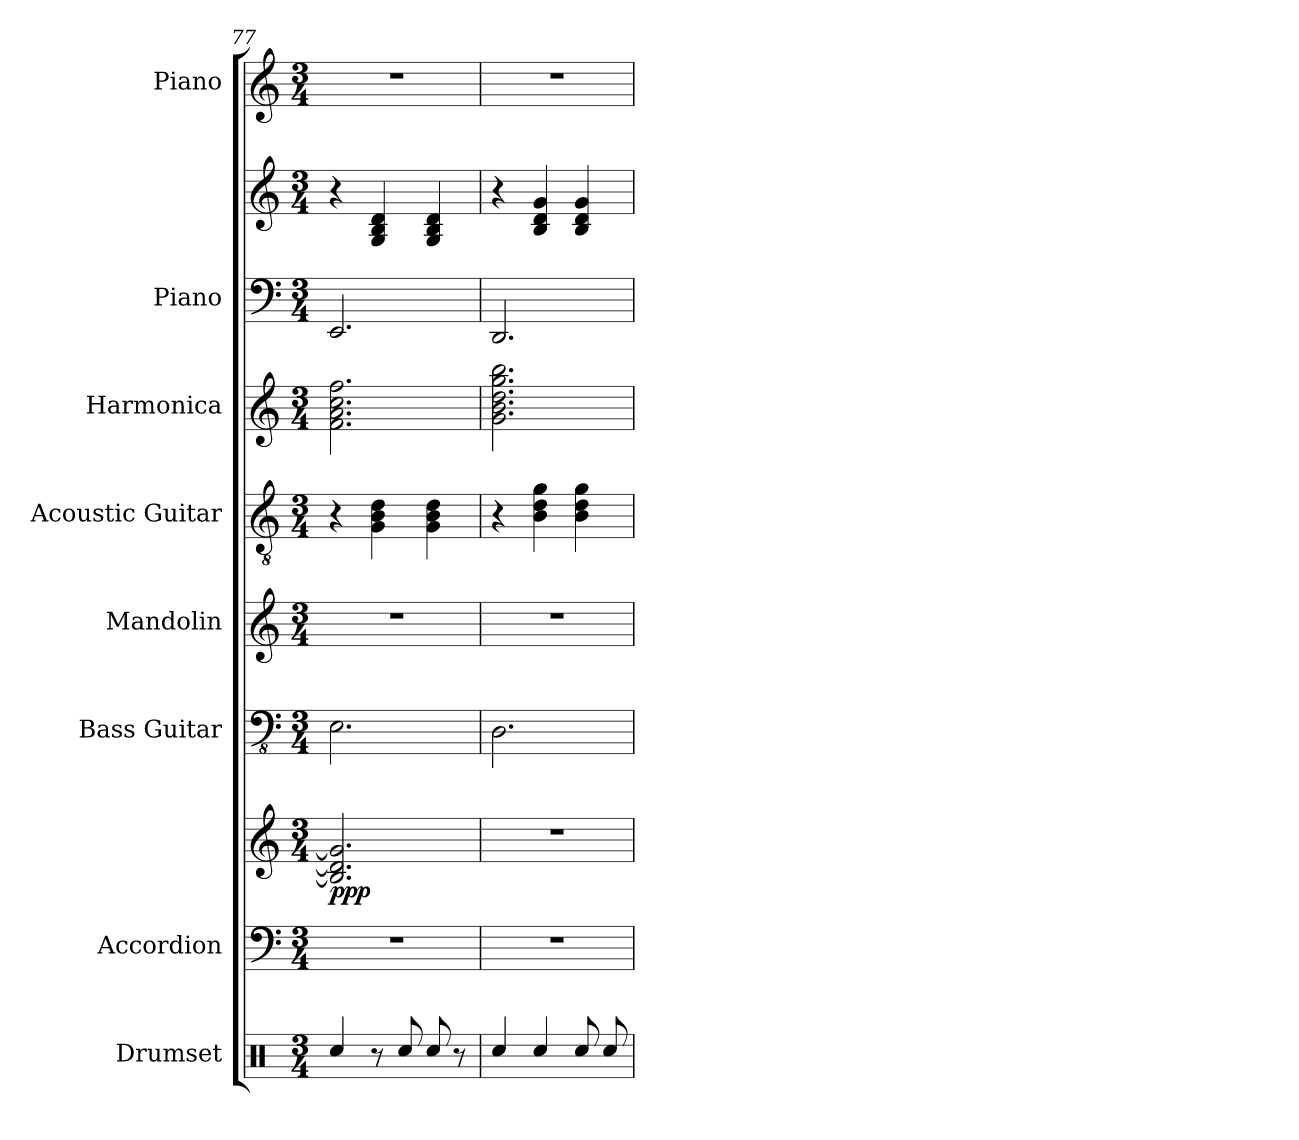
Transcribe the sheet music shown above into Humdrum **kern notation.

**kern	**kern	**kern	**dynam	**kern	**kern	**kern	**kern	**kern	**kern	**kern
*part8	*part7	*part7	*part7	*part6	*part5	*part4	*part3	*part2	*part2	*part1
*staff10	*staff9	*staff8	*staff8/9	*staff7	*staff6	*staff5	*staff4	*staff3	*staff2	*staff1
*I"Drumset	*I"Accordion	*	*	*I"Bass Guitar	*I"Mandolin	*I"Acoustic Guitar	*I"Harmonica	*I"Piano	*	*I"Piano
*I'Drs.	*I'Acc.	*	*	*I'B. Guit.	*I'Mdn.	*I'Guit.	*I'Harm.	*I'Pno.	*	*I'Pno.
*clefX	*clefF4	*clefG2	*	*clefFv4	*clefG2	*clefGv2	*clefG2	*clefF4	*clefG2	*clefG2
*k[]	*k[]	*k[]	*	*k[]	*k[]	*k[]	*k[]	*k[]	*k[]	*k[]
*M3/4	*M3/4	*M3/4	*	*M3/4	*M3/4	*M3/4	*M3/4	*M3/4	*M3/4	*M3/4
=77	=77	=77	=77	=77	=77	=77	=77	=77	=77	=77
!	!	!	!LO:DY:b	!	!	!	!	!	!	!
4Rcc/	2.r	2.B/] 2.d/] 2.g/]	ppp	2.EE\	2.r	4r	2.f\ 2.a\ 2.cc\ 2.ff\	2.EE/	4r	2.r
8r	.	.	.	.	.	4G\ 4B\ 4d\	.	.	4G/ 4B/ 4d/	.
8Rcc/	.	.	.	.	.	.	.	.	.	.
8Rcc/	.	.	.	.	.	4G\ 4B\ 4d\	.	.	4G/ 4B/ 4d/	.
8r	.	.	.	.	.	.	.	.	.	.
=78	=78	=78	=78	=78	=78	=78	=78	=78	=78	=78
4Rcc/	2.r	2.r	.	2.DD\	2.r	4r	2.g\ 2.b\ 2.dd\ 2.gg\ 2.bb\	2.DD/	4r	2.r
4Rcc/	.	.	.	.	.	4B\ 4d\ 4g\	.	.	4B/ 4d/ 4g/	.
8Rcc/	.	.	.	.	.	4B\ 4d\ 4g\	.	.	4B/ 4d/ 4g/	.
8Rcc/	.	.	.	.	.	.	.	.	.	.
=	=	=	=	=	=	=	=	=	=	=
*-	*-	*-	*-	*-	*-	*-	*-	*-	*-	*-
